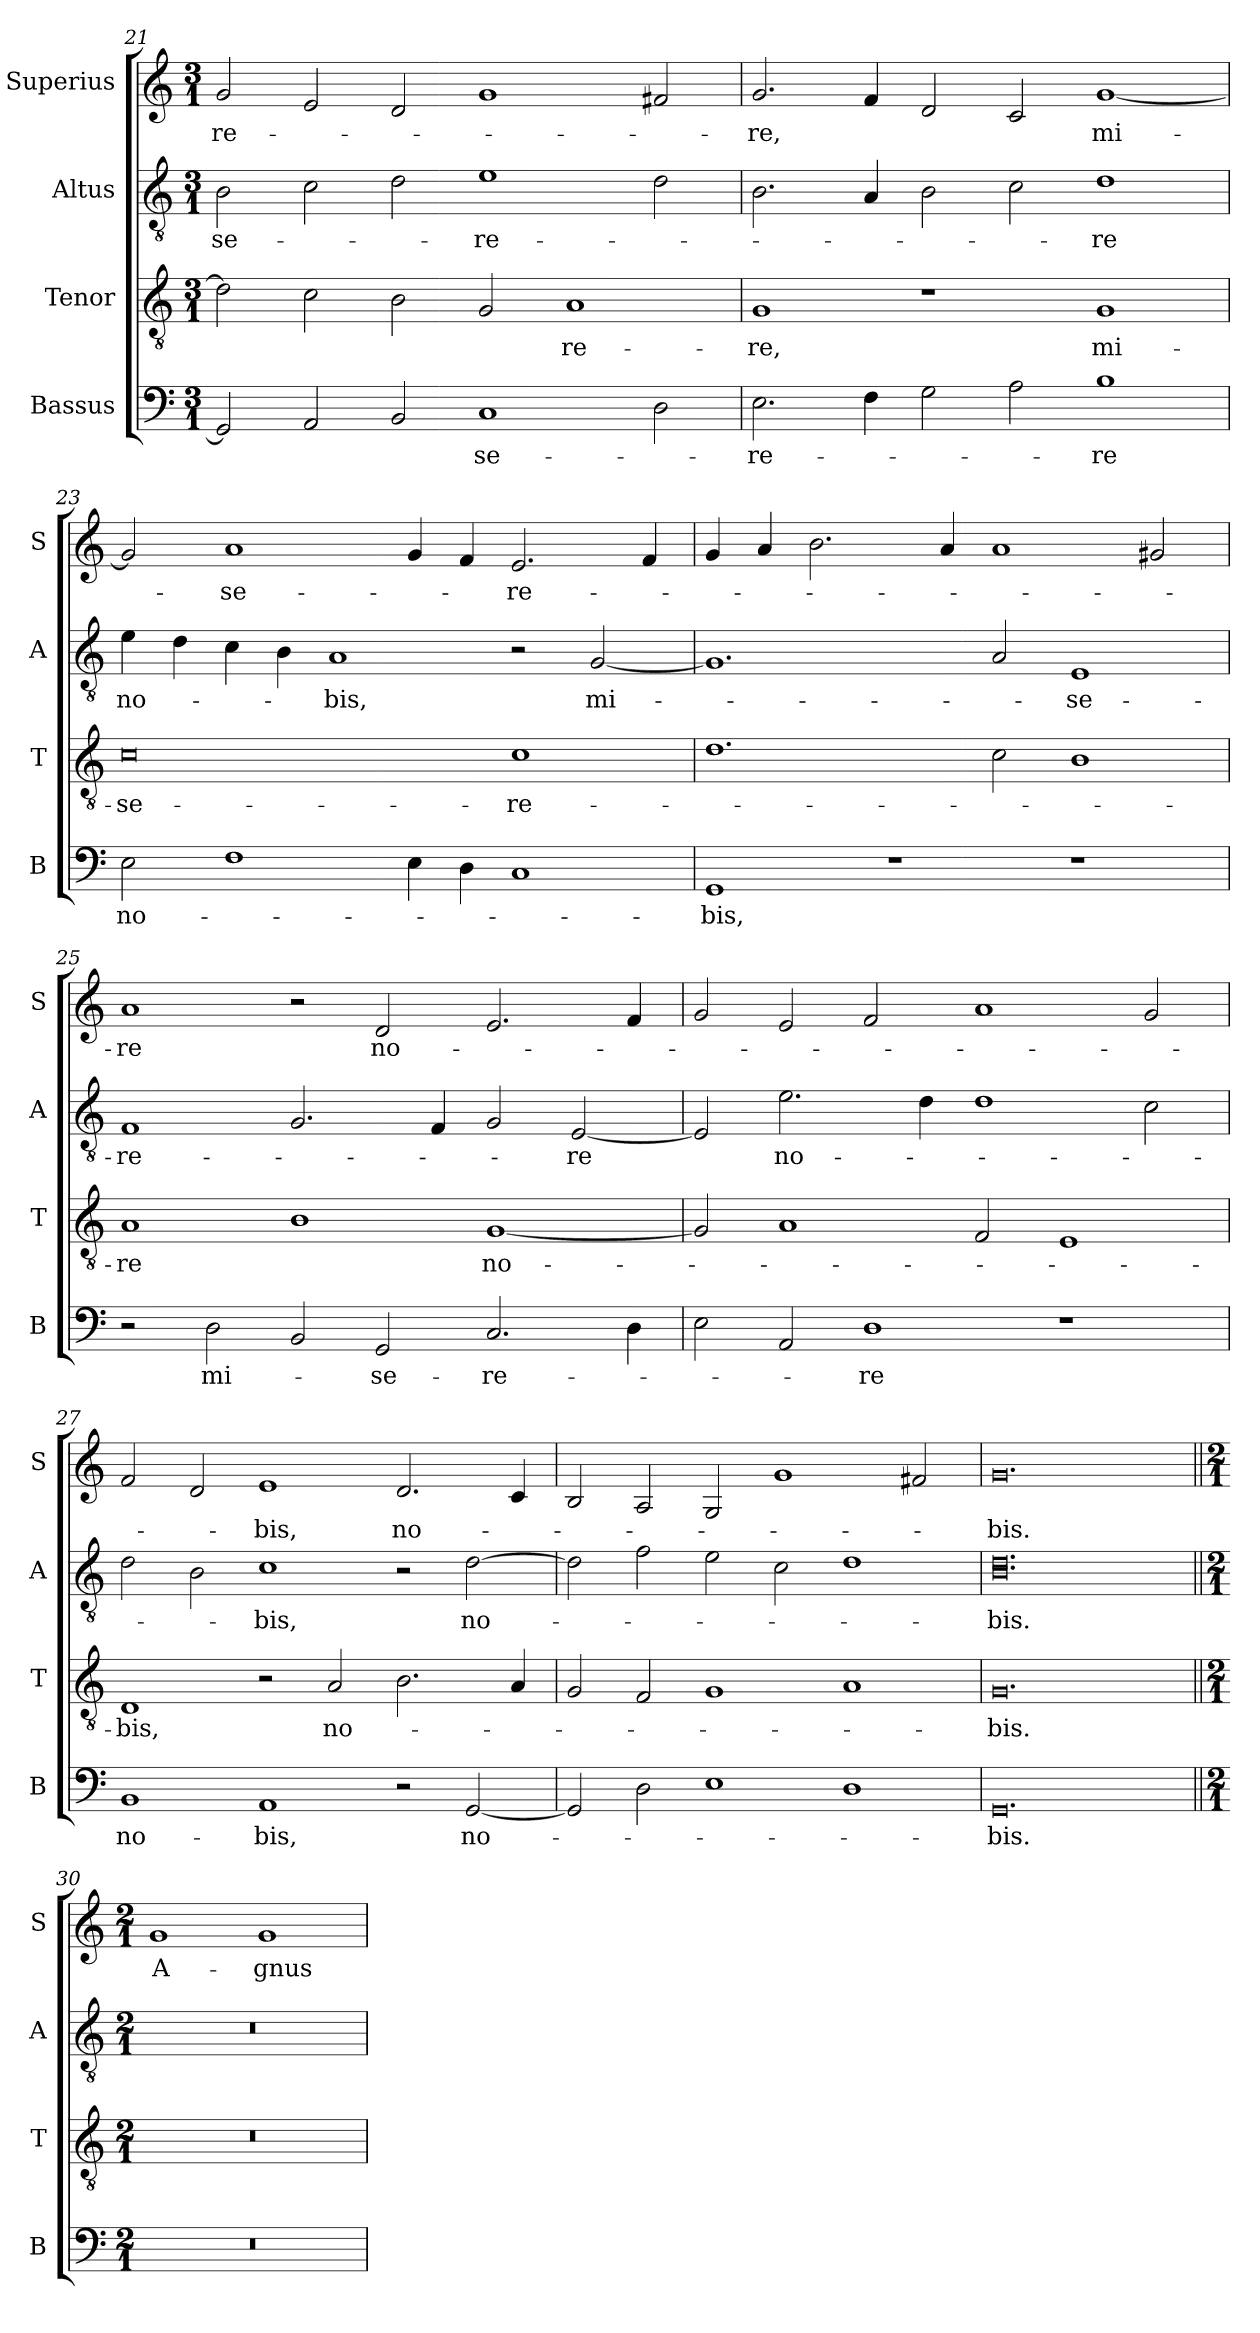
**kern	**text	**kern	**text	**kern	**text	**kern	**text
*part4	*part4	*part3	*part3	*part2	*part2	*part1	*part1
*staff4	*staff4	*staff3	*staff3	*staff2	*staff2	*staff1	*staff1
*I"Bassus	*	*I"Tenor	*	*I"Altus	*	*I"Superius	*
*I'B	*	*I'T	*	*I'A	*	*I'S	*
*clefF4	*	*clefGv2	*	*clefGv2	*	*clefG2	*
*k[]	*	*k[]	*	*k[]	*	*k[]	*
*M3/1	*	*M3/1	*	*M3/1	*	*M3/1	*
=21	=21	=21	=21	=21	=21	=21	=21
2GG]	.	2d]	.	2B	-se-	2g	-re-
2AA	.	2c	.	2c	.	2e	.
2BB	.	2B	.	2d	.	2d	.
!	!LO:LY:i	!	!	!	!	!	!
1C	-se-	2G	.	1e	-re-	1g	.
!	!	!	!LO:LY:i	!	!	!	!
.	.	1A	-re-	.	.	.	.
2D	.	.	.	2d	.	2f#X	.
=22	=22	=22	=22	=22	=22	=22	=22
!	!LO:LY:i	!	!LO:LY:i	!	!	!	!
2.E	-re-	1G	-re,	2.B	.	2.g	-re,
4F	.	.	.	4A	.	4f	.
2G	.	1r	.	2B	.	2d	.
2A	.	.	.	2c	.	2c	.
!	!LO:LY:i	!	!	!	!	!	!LO:LY:i
1B	-re	1G	mi-	1d	-re	[1g	mi-
=23	=23	=23	=23	=23	=23	=23	=23
!	!LO:LY:i	!	!	!	!LO:LY:i	!	!
2E	no-	0c	-se-	4e	no-	2g]	.
.	.	.	.	4d	.	.	.
!	!	!	!	!	!	!	!LO:LY:i
1F	.	.	.	4c	.	1a	-se-
.	.	.	.	4B	.	.	.
!	!	!	!	!	!LO:LY:i	!	!
.	.	.	.	1A	-bis,	.	.
4E	.	.	.	.	.	4g	.
4D	.	.	.	.	.	4f	.
!	!	!	!	!	!	!	!LO:LY:i
1C	.	1c	-re-	2r	.	2.e	-re-
!	!	!	!	!	!LO:LY:i	!	!
.	.	.	.	[2G	mi-	.	.
.	.	.	.	.	.	4f	.
=24	=24	=24	=24	=24	=24	=24	=24
!	!LO:LY:i	!	!	!	!	!	!
1GG	-bis,	1.d	.	1.G]	.	4g	.
.	.	.	.	.	.	4a	.
.	.	.	.	.	.	2.b	.
1r	.	.	.	.	.	.	.
.	.	.	.	.	.	4a	.
.	.	2c	.	2A	.	1a	.
!	!	!	!	!	!LO:LY:i	!	!
1r	.	1B	.	1E	-se-	.	.
.	.	.	.	.	.	2g#X	.
=25	=25	=25	=25	=25	=25	=25	=25
!	!	!	!	!	!LO:LY:i	!	!LO:LY:i
2r	.	1A	-re	1F	-re-	1a	-re
2D	mi-	.	.	.	.	.	.
2BB	.	1B	.	2.G	.	2r	.
!	!	!	!	!	!	!	!LO:LY:i
2GG	-se-	.	.	.	.	2d	no-
.	.	.	.	4F	.	.	.
!	!	!	!LO:LY:i	!	!	!	!
2.C	-re-	[1G	no-	2G	.	2.e	.
!	!	!	!	!	!LO:LY:i	!	!
.	.	.	.	[2E	-re	.	.
4D	.	.	.	.	.	4f	.
=26	=26	=26	=26	=26	=26	=26	=26
2E	.	2G]	.	2E]	.	2g	.
!	!	!	!	!	!LO:LY:i	!	!
2AA	.	1A	.	2.e	no-	2e	.
1D	-re	.	.	.	.	2f	.
.	.	.	.	4d	.	.	.
.	.	2F	.	1d	.	1a	.
1r	.	1E	.	.	.	.	.
.	.	.	.	2c	.	2g	.
=27	=27	=27	=27	=27	=27	=27	=27
!	!LO:LY:i	!	!LO:LY:i	!	!	!	!
1BB	no-	1D	-bis,	2d	.	2f	.
.	.	.	.	2B	.	2d	.
!	!LO:LY:i	!	!	!	!LO:LY:i	!	!LO:LY:i
1AA	-bis,	2r	.	1c	-bis,	1e	-bis,
.	.	2A	no-	.	.	.	.
2r	.	2.B	.	2r	.	2.d	no-
[2GG	no-	.	.	[2d	no-	.	.
.	.	4A	.	.	.	4c	.
=28	=28	=28	=28	=28	=28	=28	=28
2GG]	.	2G	.	2d]	.	2B	.
2D	.	2F	.	2f	.	2A	.
1E	.	1G	.	2e	.	2G	.
.	.	.	.	2c	.	1g	.
1D	.	1A	.	1d	.	.	.
.	.	.	.	.	.	2f#X	.
=29	=29	=29	=29	=29	=29	=29	=29
0.GG	-bis.	0.G	-bis.	0.B 0.d	-bis.	0.g	-bis.
=30||	=30||	=30||	=30||	=30||	=30||	=30||	=30||
*M2/1	*	*M2/1	*	*M2/1	*	*M2/1	*
0r	.	0r	.	0r	.	1g	A-
.	.	.	.	.	.	1g	-gnus
=	=	=	=	=	=	=	=
*-	*-	*-	*-	*-	*-	*-	*-
